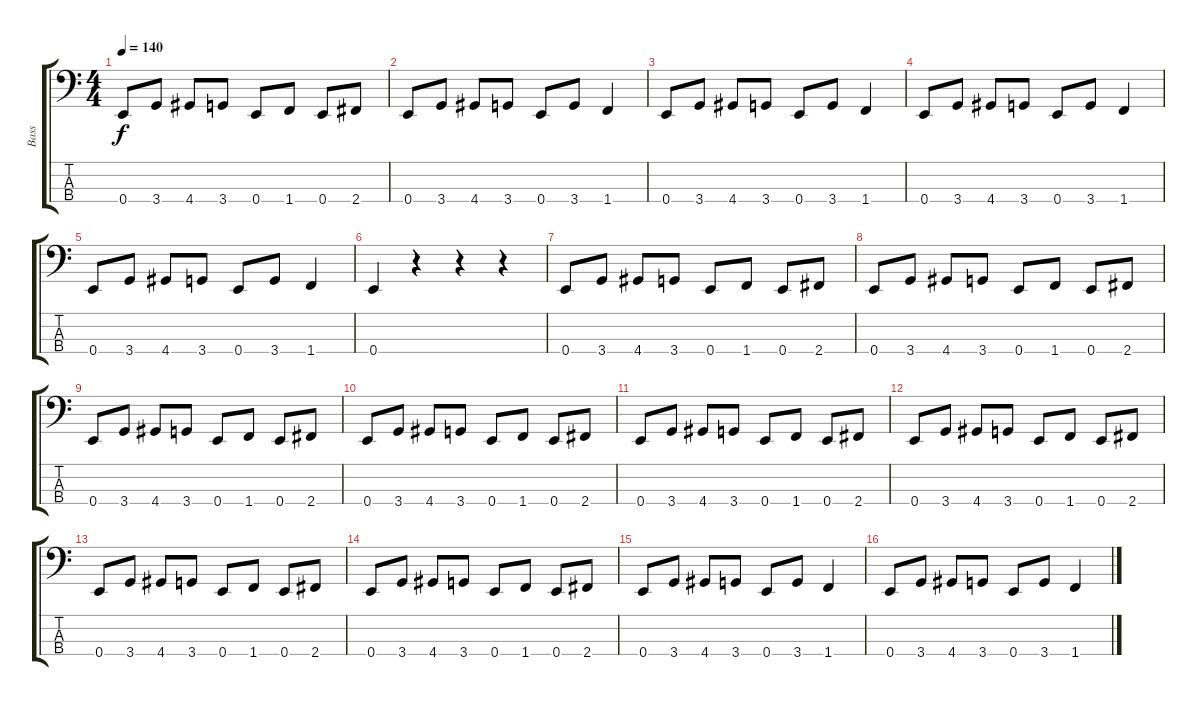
\track ("Bass" "Bass") {instrument electricbasspick}
\staff {score tabs}
\tuning (G2 D2 A1 E1) {hide}
\ts (4 4)
\tempo 140
\clef f4
\ks c
0.4.8{dy f} 3.4.8 4.4.8 3.4.8 0.4.8 1.4.8 0.4.8 2.4.8 |
0.4.8 3.4.8 4.4.8 3.4.8 0.4.8 3.4.8 1.4.4 |
0.4.8 3.4.8 4.4.8 3.4.8 0.4.8 3.4.8 1.4.4 |
0.4.8 3.4.8 4.4.8 3.4.8 0.4.8 3.4.8 1.4.4 |
0.4.8 3.4.8 4.4.8 3.4.8 0.4.8 3.4.8 1.4.4 |
0.4.4 r.4 r.4 r.4 |
0.4.8 3.4.8 4.4.8 3.4.8 0.4.8 1.4.8 0.4.8 2.4.8 |
0.4.8 3.4.8 4.4.8 3.4.8 0.4.8 1.4.8 0.4.8 2.4.8 |
0.4.8 3.4.8 4.4.8 3.4.8 0.4.8 1.4.8 0.4.8 2.4.8 |
0.4.8 3.4.8 4.4.8 3.4.8 0.4.8 1.4.8 0.4.8 2.4.8 |
0.4.8 3.4.8 4.4.8 3.4.8 0.4.8 1.4.8 0.4.8 2.4.8 |
0.4.8 3.4.8 4.4.8 3.4.8 0.4.8 1.4.8 0.4.8 2.4.8 |
0.4.8 3.4.8 4.4.8 3.4.8 0.4.8 1.4.8 0.4.8 2.4.8 |
0.4.8 3.4.8 4.4.8 3.4.8 0.4.8 1.4.8 0.4.8 2.4.8 |
0.4.8 3.4.8 4.4.8 3.4.8 0.4.8 3.4.8 1.4.4 |
0.4.8 3.4.8 4.4.8 3.4.8 0.4.8 3.4.8 1.4.4
